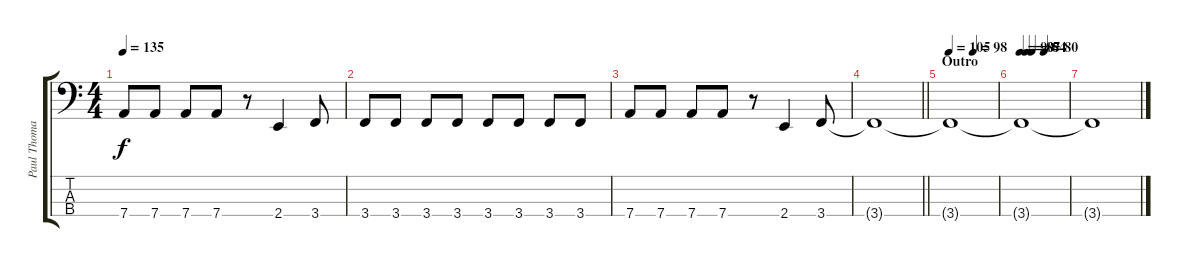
\track ("Paul Thomas - Bass" "Paul Thoma") {instrument electricbassfinger}
\staff {score tabs}
\tuning (F2 C2 G1 D1) {hide}
\ts (4 4)
\tempo 135
\clef f4
\ks c
7.4.8{dy f} 7.4.8 7.4.8 7.4.8 r.8 2.4.4 3.4.8 |
3.4.8 3.4.8 3.4.8 3.4.8 3.4.8 3.4.8 3.4.8 3.4.8 |
7.4.8 7.4.8 7.4.8 7.4.8 r.8 2.4.4 3.4.8 |
\barLineRight lightlight
3.4{t}.1 |
\section ("" "Outro")
\tempo 105
\tempo (98 0.5)
3.4{t}.1 |
\tempo 90
\tempo (87 0.125)
\tempo (84 0.25)
\tempo (80 0.5)
3.4{t}.1 |
3.4{t}.1
